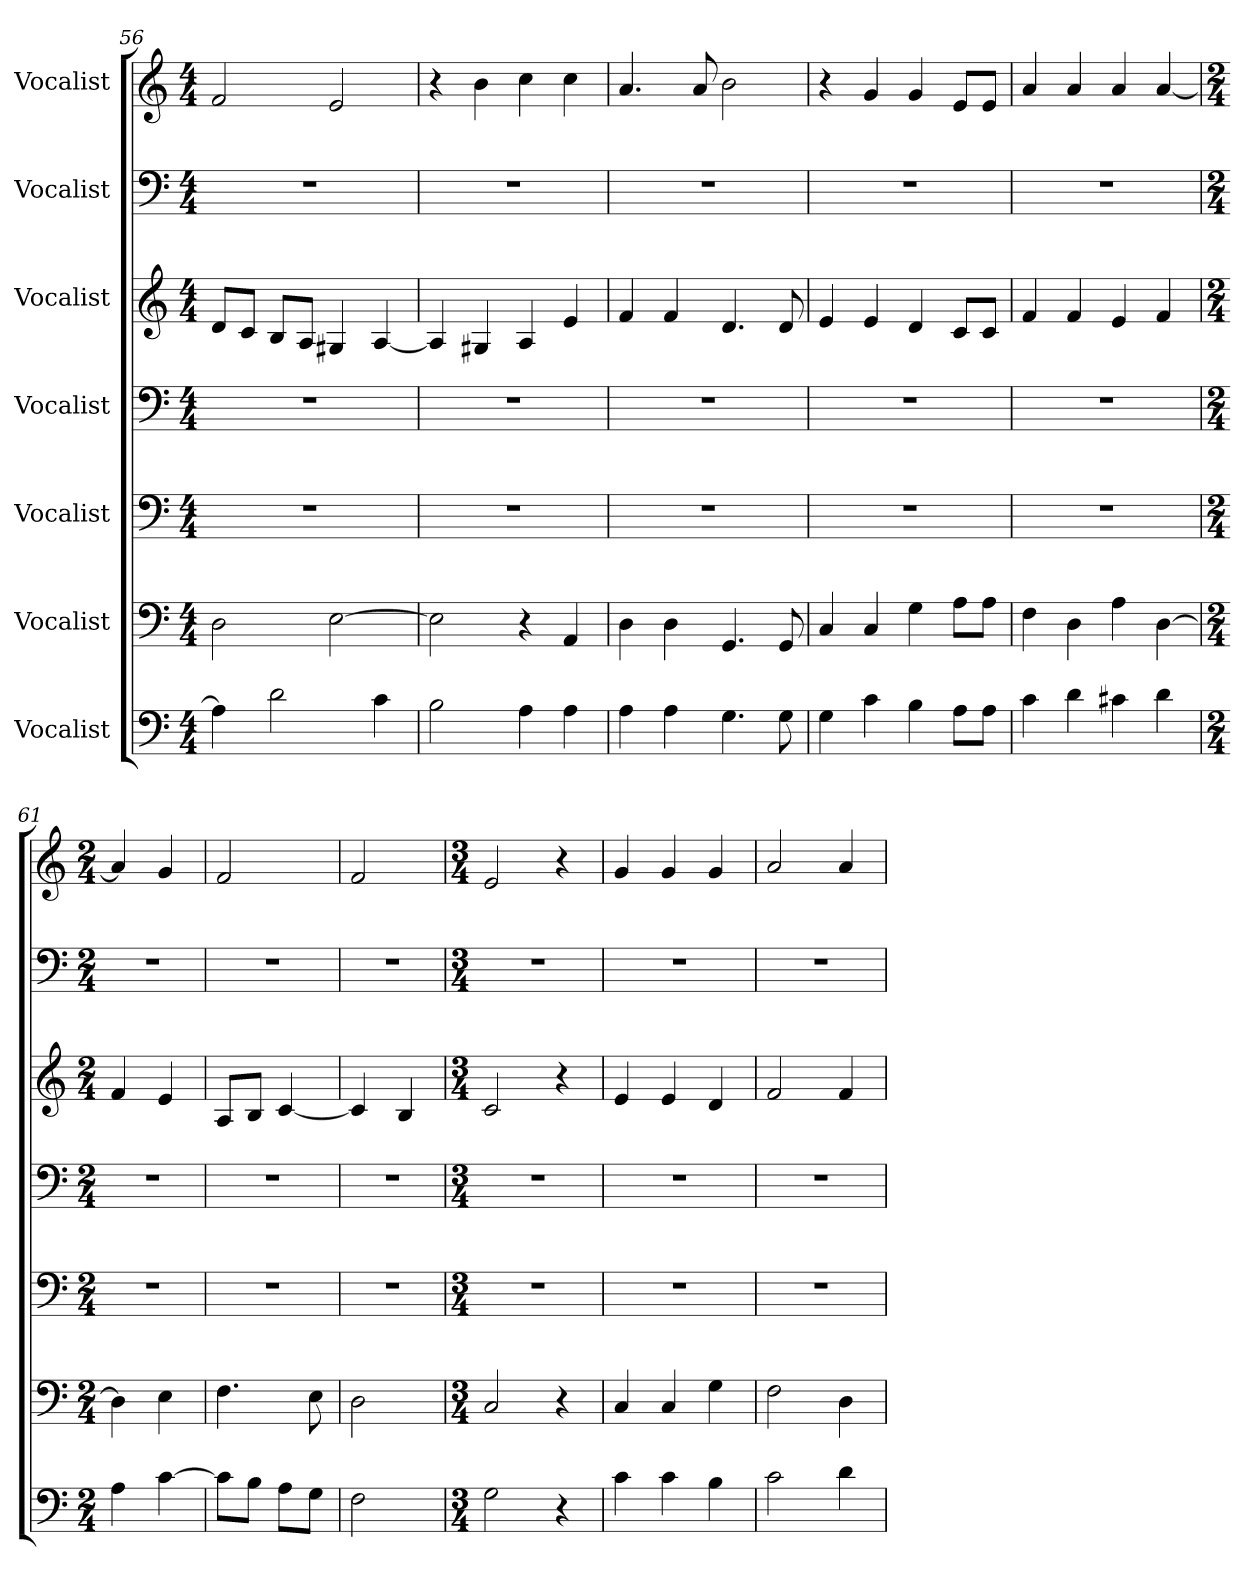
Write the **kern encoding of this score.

**kern	**kern	**kern	**kern	**kern	**kern	**kern
*part7	*part6	*part5	*part4	*part3	*part2	*part1
*staff7	*staff6	*staff5	*staff4	*staff3	*staff2	*staff1
*I"Vocalist	*I"Vocalist	*I"Vocalist	*I"Vocalist	*I"Vocalist	*I"Vocalist	*I"Vocalist
*clefF4	*clefF4	*clefF4	*clefF4	*clefG2	*clefF4	*clefG2
*k[]	*k[]	*k[]	*k[]	*k[]	*k[]	*k[]
*M4/4	*M4/4	*M4/4	*M4/4	*M4/4	*M4/4	*M4/4
=56	=56	=56	=56	=56	=56	=56
4A]	2D	1r	1r	8d/L	1r	2f
.	.	.	.	8c/J	.	.
2d	.	.	.	8B/L	.	.
.	.	.	.	8A/J	.	.
.	[2E	.	.	4G#X	.	2e
4c	.	.	.	[4A	.	.
=57	=57	=57	=57	=57	=57	=57
2B	2E]	1r	1r	4A]	1r	4r
.	.	.	.	4G#X	.	4b
4A	4r	.	.	4A	.	4cc
4A	4AA	.	.	4e	.	4cc
=58	=58	=58	=58	=58	=58	=58
4A	4D	1r	1r	4f	1r	4.a
4A	4D	.	.	4f	.	.
.	.	.	.	.	.	8a
4.G	4.GG	.	.	4.d	.	2b
8G	8GG	.	.	8d	.	.
=59	=59	=59	=59	=59	=59	=59
4G	4C	1r	1r	4e	1r	4r
4c	4C	.	.	4e	.	4g
4B	4G	.	.	4d	.	4g
8A\L	8A\L	.	.	8c/L	.	8e/L
8A\J	8A\J	.	.	8c/J	.	8e/J
=60	=60	=60	=60	=60	=60	=60
4c	4F	1r	1r	4f	1r	4a
4d	4D	.	.	4f	.	4a
4c#X	4A	.	.	4e	.	4a
4d	[4D	.	.	4f	.	[4a
=61	=61	=61	=61	=61	=61	=61
*M2/4	*M2/4	*M2/4	*M2/4	*M2/4	*M2/4	*M2/4
4A	4D]	2r	2r	4f	2r	4a]
[4c	4E	.	.	4e	.	4g
=62	=62	=62	=62	=62	=62	=62
8c\L]	4.F	2r	2r	8A/L	2r	2f
8B\J	.	.	.	8B/J	.	.
8A\L	.	.	.	[4c	.	.
8G\J	8E	.	.	.	.	.
=63	=63	=63	=63	=63	=63	=63
2F	2D	2r	2r	4c]	2r	2f
.	.	.	.	4B	.	.
=64	=64	=64	=64	=64	=64	=64
*M3/4	*M3/4	*M3/4	*M3/4	*M3/4	*M3/4	*M3/4
2G	2C	2.r	2.r	2c	2.r	2e
4r	4r	.	.	4r	.	4r
=65	=65	=65	=65	=65	=65	=65
4c	4C	2.r	2.r	4e	2.r	4g
4c	4C	.	.	4e	.	4g
4B	4G	.	.	4d	.	4g
=66	=66	=66	=66	=66	=66	=66
2c	2F	2.r	2.r	2f	2.r	2a
4d	4D	.	.	4f	.	4a
=	=	=	=	=	=	=
*-	*-	*-	*-	*-	*-	*-
